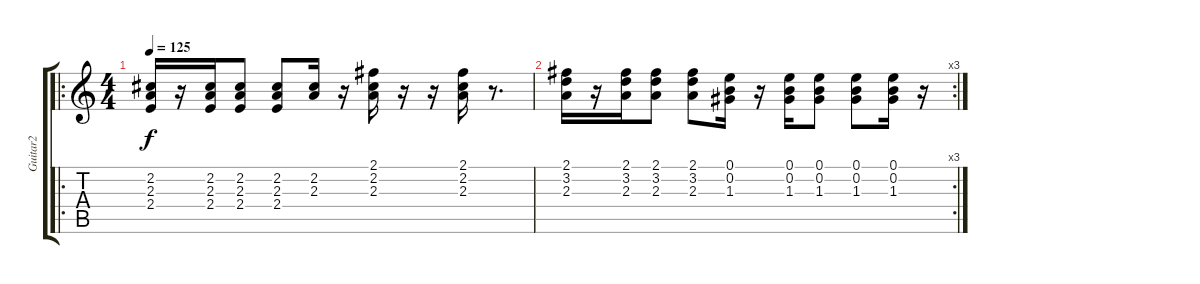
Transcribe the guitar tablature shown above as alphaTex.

\track ("Guitar2" "Guitar2") {instrument acousticguitarsteel}
\staff {score tabs}
\tuning (E4 B3 G3 D3 A2 E2) {hide}
\ro
\ts (4 4)
\tempo 125
\clef g2
\ks c
(2.2 2.3 2.4).16{dy f instrument acousticguitarsteel} r.16 (2.2 2.3 2.4).16 (2.2 2.3 2.4).8 (2.2 2.3 2.4).8 (2.2 2.3).16 r.16 (2.1 2.2 2.3).16 r.16 r.16 (2.1 2.2 2.3).16 r.8{d} |
\rc 3
(2.1 3.2 2.3).16 r.16 (2.1 3.2 2.3).16 (2.1 3.2 2.3).8 (2.1 3.2 2.3).8 (0.1 0.2 1.3).16 r.16 (0.1 0.2 1.3).16 (0.1 0.2 1.3).8 (0.1 0.2 1.3).8 (0.1 0.2 1.3).16 r.16
